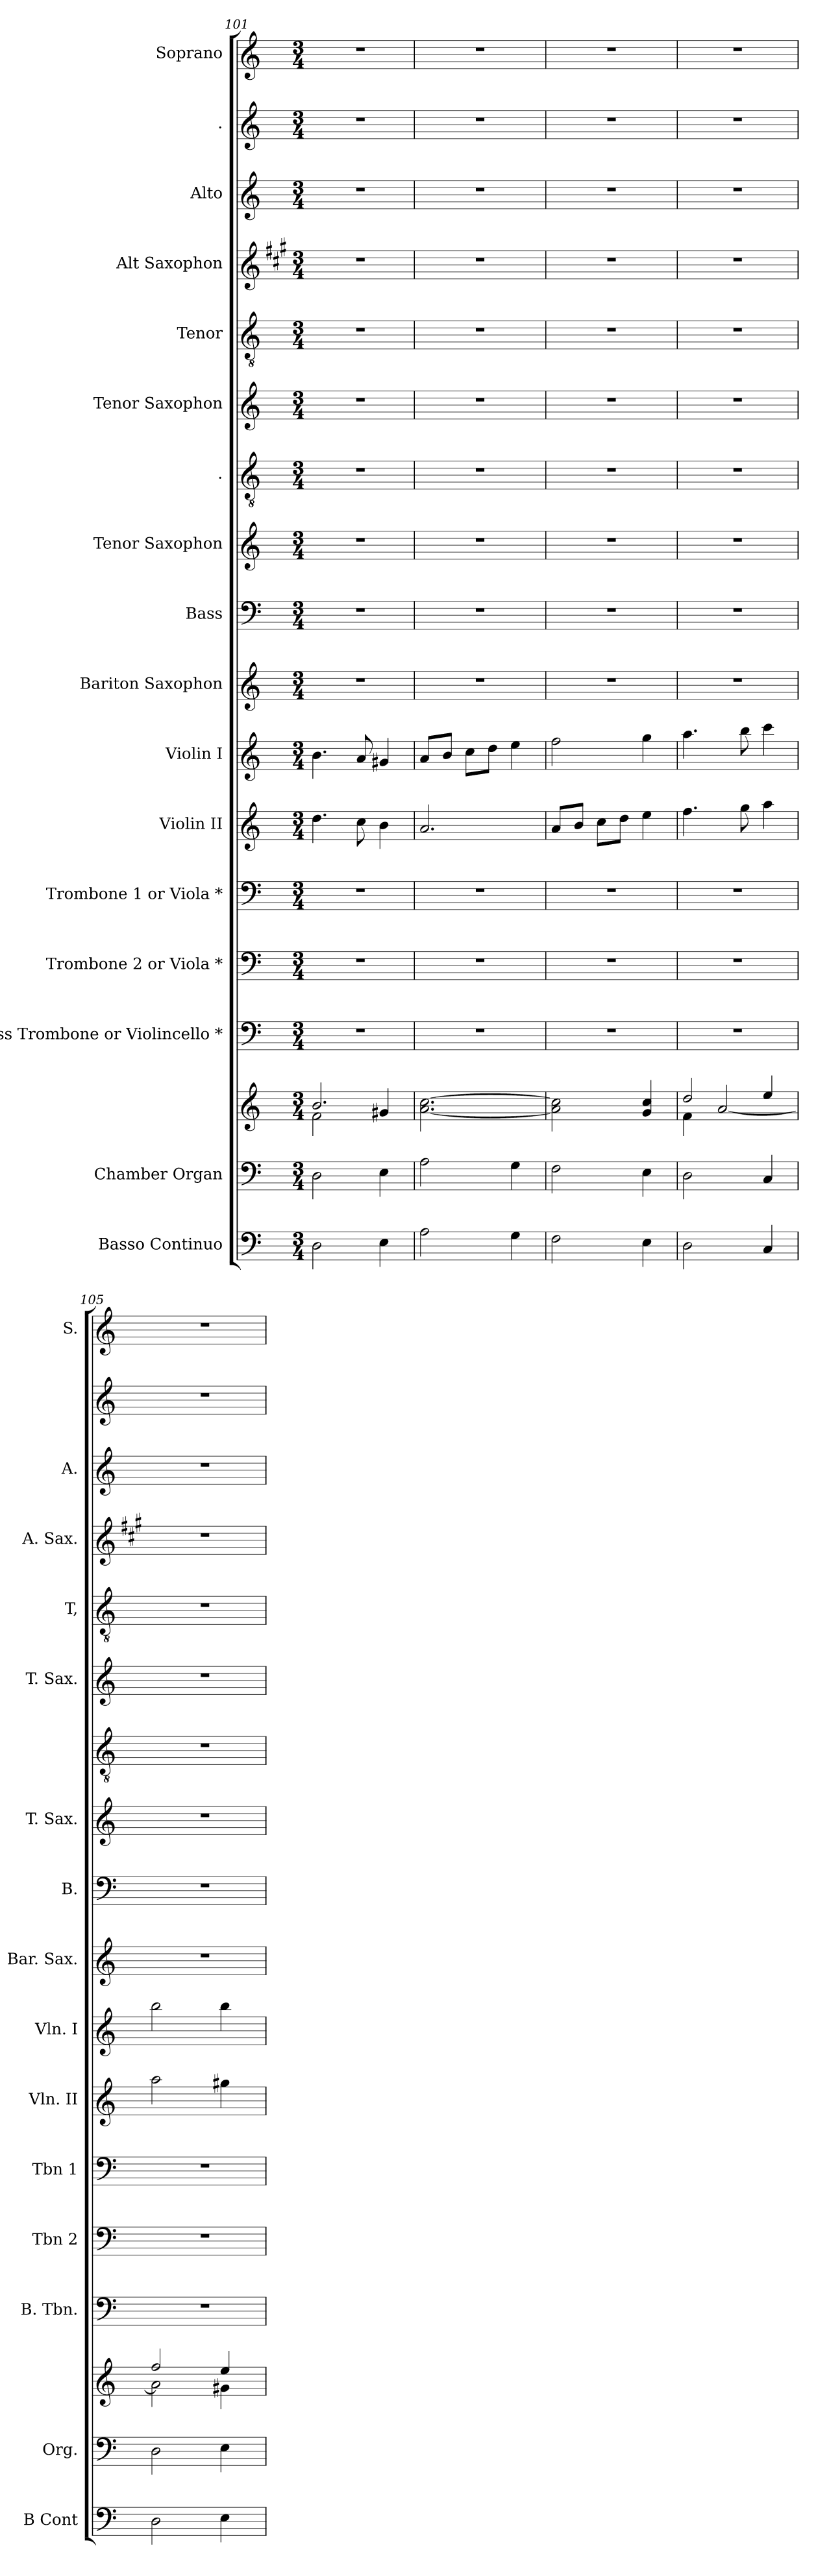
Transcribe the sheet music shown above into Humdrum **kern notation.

**kern	**kern	**kern	**kern	**kern	**kern	**kern	**kern	**kern	**kern	**kern	**kern	**kern	**kern	**kern	**kern	**kern	**kern
*part17	*part16	*part16	*part15	*part14	*part13	*part12	*part11	*part10	*part9	*part8	*part7	*part6	*part5	*part4	*part3	*part2	*part1
*staff18	*staff17	*staff16	*staff15	*staff14	*staff13	*staff12	*staff11	*staff10	*staff9	*staff8	*staff7	*staff6	*staff5	*staff4	*staff3	*staff2	*staff1
*I"Basso  Continuo	*I"Chamber  Organ	*	*I"Bass Trombone or Violincello *	*I"Trombone 2 or Viola *	*I"Trombone 1 or Viola *	*I"Violin II	*I"Violin I	*I"Bariton Saxophon	*I"Bass	*I"Tenor Saxophon	*I".	*I"Tenor Saxophon	*I"Tenor	*I"Alt Saxophon	*I"Alto	*I".	*I"Soprano
*I'B Cont	*I'Org.	*	*I'B. Tbn.	*I'Tbn 2	*I'Tbn 1	*I'Vln. II	*I'Vln. I	*I'Bar. Sax.	*I'B.	*I'T. Sax.	*	*I'T. Sax.	*I'T,	*I'A. Sax.	*I'A.	*	*I'S.
*clefF4	*clefF4	*clefG2	*clefF4	*clefF4	*clefF4	*clefG2	*clefG2	*clefG2	*clefF4	*clefG2	*clefGv2	*clefG2	*clefGv2	*clefG2	*clefG2	*clefG2	*clefG2
*ITrd7c12	*	*	*	*	*	*	*	*ITrd12c21	*	*ITrd8c14	*ITrd7c12	*ITrd8c14	*ITrd7c12	*ITrd5c9	*	*	*
*k[]	*k[]	*k[]	*k[]	*k[]	*k[]	*k[]	*k[]	*k[]	*k[]	*k[]	*k[]	*k[]	*k[]	*k[]	*k[]	*k[]	*k[]
*M3/4	*M3/4	*M3/4	*M3/4	*M3/4	*M3/4	*M3/4	*M3/4	*M3/4	*M3/4	*M3/4	*M3/4	*M3/4	*M3/4	*M3/4	*M3/4	*M3/4	*M3/4
=101	=101	=101	=101	=101	=101	=101	=101	=101	=101	=101	=101	=101	=101	=101	=101	=101	=101
*	*	*^	*	*	*	*	*	*	*	*	*	*	*	*	*	*	*
2DD\	2D\	2.b/	2f\	2.r	2.r	2.r	4.dd\	4.b\	2.r	2.r	2.r	2.r	2.r	2.r	2.r	2.r	2.r	2.r
.	.	.	.	.	.	.	8cc\	8a/	.	.	.	.	.	.	.	.	.	.
4EE\	4E\	.	4g#X/	.	.	.	4b\	4g#X/	.	.	.	.	.	.	.	.	.	.
*	*	*v	*v	*	*	*	*	*	*	*	*	*	*	*	*	*	*	*
=102	=102	=102	=102	=102	=102	=102	=102	=102	=102	=102	=102	=102	=102	=102	=102	=102	=102
2AA\	2A\	[2.a\ [2.cc\	2.r	2.r	2.r	2.a/	8a/L	2.r	2.r	2.r	2.r	2.r	2.r	2.r	2.r	2.r	2.r
.	.	.	.	.	.	.	8b/J	.	.	.	.	.	.	.	.	.	.
.	.	.	.	.	.	.	8cc\L	.	.	.	.	.	.	.	.	.	.
.	.	.	.	.	.	.	8dd\J	.	.	.	.	.	.	.	.	.	.
4GG\	4G\	.	.	.	.	.	4ee\	.	.	.	.	.	.	.	.	.	.
=103	=103	=103	=103	=103	=103	=103	=103	=103	=103	=103	=103	=103	=103	=103	=103	=103	=103
2FF\	2F\	2a\] 2cc\]	2.r	2.r	2.r	8a/L	2ff\	2.r	2.r	2.r	2.r	2.r	2.r	2.r	2.r	2.r	2.r
.	.	.	.	.	.	8b/J	.	.	.	.	.	.	.	.	.	.	.
.	.	.	.	.	.	8cc\L	.	.	.	.	.	.	.	.	.	.	.
.	.	.	.	.	.	8dd\J	.	.	.	.	.	.	.	.	.	.	.
4EE\	4E\	4g/ 4cc/	.	.	.	4ee\	4gg\	.	.	.	.	.	.	.	.	.	.
=104	=104	=104	=104	=104	=104	=104	=104	=104	=104	=104	=104	=104	=104	=104	=104	=104	=104
*	*	*^	*	*	*	*	*	*	*	*	*	*	*	*	*	*	*
2DD\	2D\	2dd/	4f\	2.r	2.r	2.r	4.ff\	4.aa\	2.r	2.r	2.r	2.r	2.r	2.r	2.r	2.r	2.r	2.r
.	.	.	[2a/	.	.	.	.	.	.	.	.	.	.	.	.	.	.	.
.	.	.	.	.	.	.	8gg\	8bb\	.	.	.	.	.	.	.	.	.	.
4CC/	4C/	4ee/	.	.	.	.	4aa\	4ccc\	.	.	.	.	.	.	.	.	.	.
!!LO:PB:g=z
=105	=105	=105	=105	=105	=105	=105	=105	=105	=105	=105	=105	=105	=105	=105	=105	=105	=105	=105
2DD\	2D\	2ff/	2a\]	2.r	2.r	2.r	2aa\	2bb\	2.r	2.r	2.r	2.r	2.r	2.r	2.r	2.r	2.r	2.r
4EE\	4E\	4ee/	4g#X\	.	.	.	4gg#X\	4bb\	.	.	.	.	.	.	.	.	.	.
*	*	*v	*v	*	*	*	*	*	*	*	*	*	*	*	*	*	*	*
=	=	=	=	=	=	=	=	=	=	=	=	=	=	=	=	=	=
*-	*-	*-	*-	*-	*-	*-	*-	*-	*-	*-	*-	*-	*-	*-	*-	*-	*-
